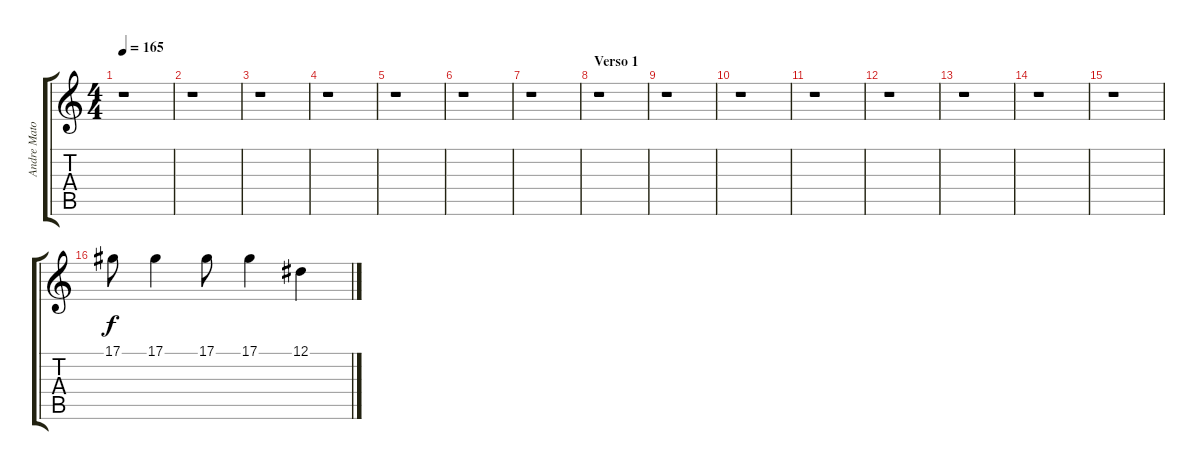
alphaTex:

\track ("Andre Matos" "Andre Mato") {instrument lead2sawtooth}
\staff {score tabs}
\tuning (Eb4 Bb3 Gb3 Db3 Ab2 Eb2) {hide}
\ts (4 4)
\tempo 165
\clef g2
\ks c
r.1{dy f} |
r.1 |
r.1 |
r.1 |
r.1 |
r.1 |
r.1 |
\section ("" "Verso 1")
r.1 |
r.1 |
r.1 |
r.1 |
r.1 |
r.1 |
r.1 |
r.1 |
17.1.8 17.1.4 17.1.8 17.1.4 12.1.4
